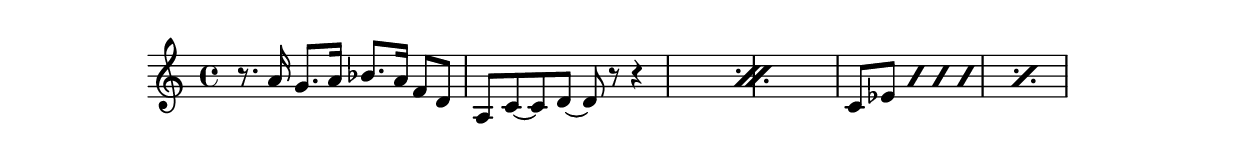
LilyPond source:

\version "2.3.4"
\header {
texidoc = "Measure repeats may be nested with beat repeats."
}
	
\score {  \relative c'' \context Voice { \time 4/4
   % riff
   \repeat "percent" 2 { r8. a16 g8. a16 bes8. a16 f8 d |  a c8 ~ c8 d8 ~ d8 r8 r4 }
   
   \repeat "percent" 2 { \repeat "percent" 4 { c8 es } }   
  }
}

